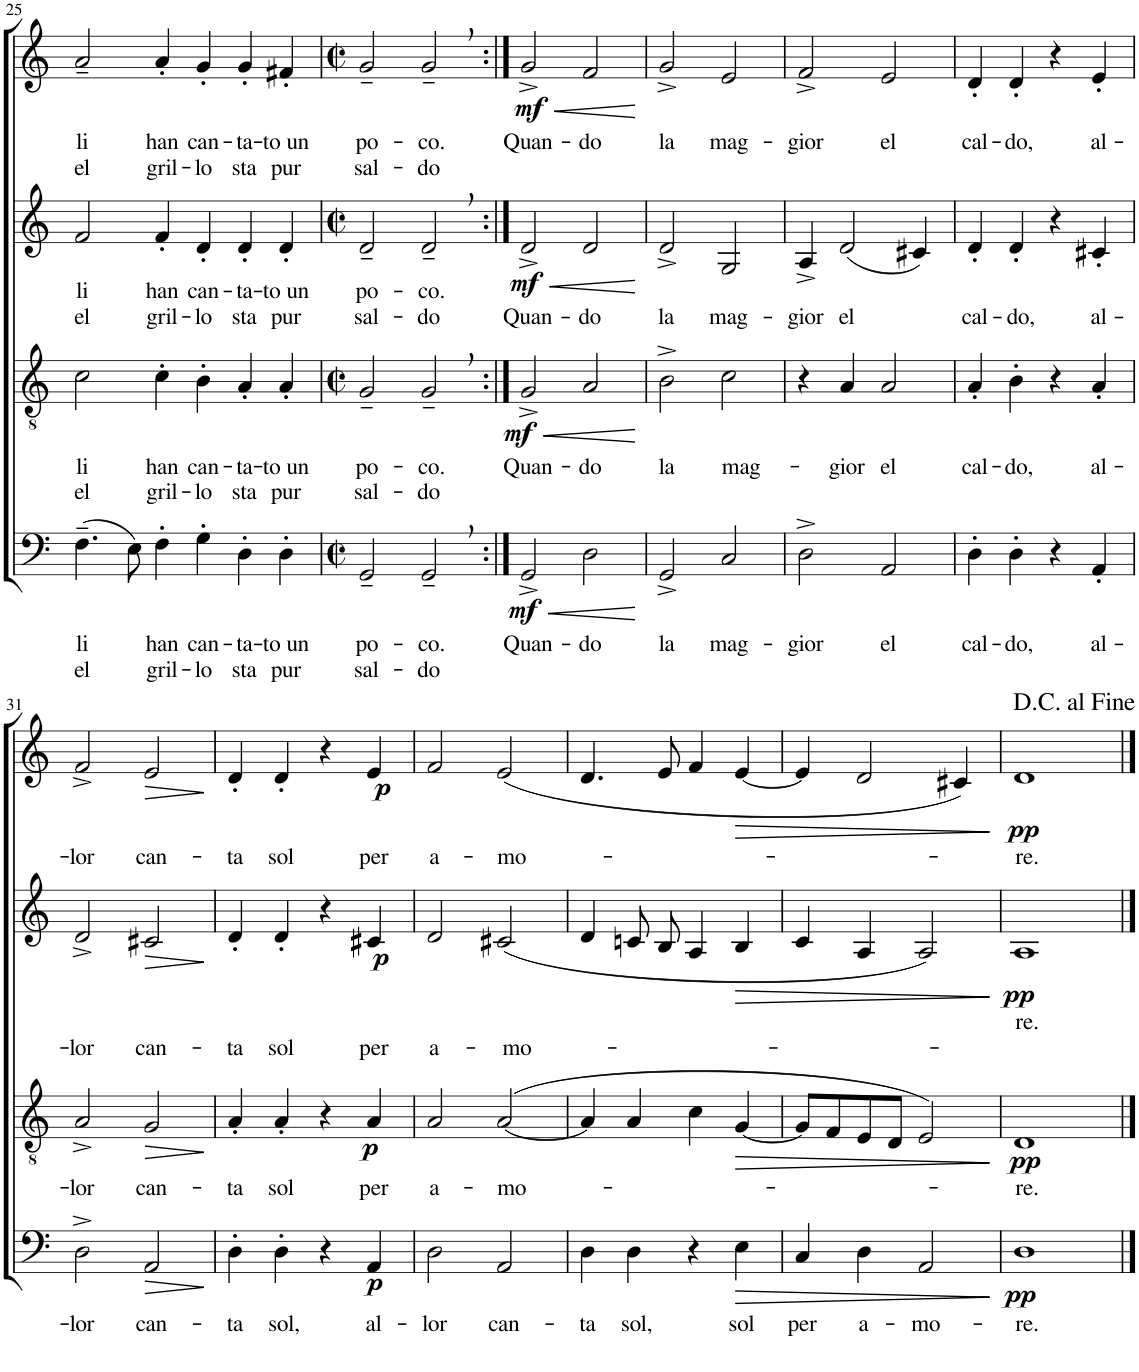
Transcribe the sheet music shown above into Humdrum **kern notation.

**kern	**text	**text	**dynam	**kern	**text	**text	**dynam	**kern	**text	**text	**dynam	**kern	**text	**text	**dynam
*part4	*part4	*part4	*part4	*part3	*part3	*part3	*part3	*part2	*part2	*part2	*part2	*part1	*part1	*part1	*part1
*staff4	*staff4	*staff4	*staff4	*staff3	*staff3	*staff3	*staff3	*staff2	*staff2	*staff2	*staff2	*staff1	*staff1	*staff1	*staff1
*I"Bassi	*	*	*	*I"Tenori	*	*	*	*I"Contralti	*	*	*	*I"Soprani	*	*	*
!!LO:PB:g=z
*clefF4	*	*	*	*clefGv2	*	*	*	*clefG2	*	*	*	*clefG2	*	*	*
*	*	*	*	*	*	*	*	*	*	*	*	*Trd1c2	*	*	*
*k[]	*	*	*	*k[]	*	*	*	*k[]	*	*	*	*k[]	*	*	*
*M3/2	*	*	*	*M3/2	*	*	*	*M3/2	*	*	*	*M3/2	*	*	*
=25	=25	=25	=25	=25	=25	=25	=25	=25	=25	=25	=25	=25	=25	=25	=25
!	!LO:LY:b	!LO:LY:b	!	!	!LO:LY:b	!LO:LY:b	!	!	!LO:LY:b	!LO:LY:b	!	!	!LO:LY:b	!LO:LY:b	!
(4.F~\	li	el	.	2c\	li	el	.	2f/	li	el	.	2a~/	li	el	.
8E\)	.	.	.	.	.	.	.	.	.	.	.	.	.	.	.
!	!LO:LY:b	!LO:LY:b	!	!	!LO:LY:b	!LO:LY:b	!	!	!LO:LY:b	!LO:LY:b	!	!	!LO:LY:b	!LO:LY:b	!
4F'\	han	gril-	.	4c'\	han	gril-	.	4f'/	han	gril-	.	4a'/	han	gril-	.
!	!LO:LY:b	!LO:LY:b	!	!	!LO:LY:b	!LO:LY:b	!	!	!LO:LY:b	!LO:LY:b	!	!	!LO:LY:b	!LO:LY:b	!
4G'\	can-	-lo	.	4B'\	can-	-lo	.	4d'/	can-	-lo	.	4g'/	can-	-lo	.
!	!LO:LY:b	!LO:LY:b	!	!	!LO:LY:b	!LO:LY:b	!	!	!LO:LY:b	!LO:LY:b	!	!	!LO:LY:b	!LO:LY:b	!
4D'\	-ta-	sta	.	4A'/	-ta-	sta	.	4d'/	-ta-	sta	.	4g'/	-ta-	sta	.
!	!LO:LY:b	!LO:LY:b	!	!	!LO:LY:b	!LO:LY:b	!	!	!LO:LY:b	!LO:LY:b	!	!	!LO:LY:b	!LO:LY:b	!
4D'\	-to un	pur	.	4A'/	-to un	pur	.	4d'/	-to un	pur	.	4f#X'/	-to un	pur	.
=26	=26	=26	=26	=26	=26	=26	=26	=26	=26	=26	=26	=26	=26	=26	=26
*M2/2	*	*	*	*M2/2	*	*	*	*M2/2	*	*	*	*M2/2	*	*	*
*met(c|)	*	*	*	*met(c|)	*	*	*	*met(c|)	*	*	*	*met(c|)	*	*	*
!	!LO:LY:b	!LO:LY:b	!	!	!LO:LY:b	!LO:LY:b	!	!	!LO:LY:b	!LO:LY:b	!	!	!LO:LY:b	!LO:LY:b	!
2GG~/	po-	sal-	.	2G~/	po-	sal-	.	2d~/	po-	sal-	.	2g~/	po-	sal-	.
!	!LO:LY:b	!LO:LY:b	!	!	!LO:LY:b	!LO:LY:b	!	!	!LO:LY:b	!LO:LY:b	!	!	!LO:LY:b	!LO:LY:b	!
2GG~,/	-co.	-do	.	2G~,/	-co.	-do	.	2d~,/	-co.	-do	.	2g~,/	-co.	-do	.
=27:|!	=27:|!	=27:|!	=27:|!	=27:|!	=27:|!	=27:|!	=27:|!	=27:|!	=27:|!	=27:|!	=27:|!	=27:|!	=27:|!	=27:|!	=27:|!
!	!LO:LY:b	!	!LO:HP:b	!	!LO:LY:b	!	!LO:HP:b	!	!LO:LY:b	!	!LO:HP:b	!	!LO:LY:b	!	!LO:HP:b
!	!	!	!LO:DY:n=1:b	!	!	!	!LO:DY:n=1:b	!	!	!	!LO:DY:n=1:b	!	!	!	!LO:DY:n=1:b
2GG^/	Quan-	.	< mf	2G^/	Quan-	.	< mf	2d^/	Quan-	.	< mf	2g^/	Quan-	.	< mf
!	!LO:LY:b	!	!	!	!LO:LY:b	!	!	!	!LO:LY:b	!	!	!	!LO:LY:b	!	!
2D\	-do	.	.	2A/	-do	.	.	2d/	-do	.	.	2f/	-do	.	.
.	.	.	[	.	.	.	[	.	.	.	[	.	.	.	[
=28	=28	=28	=28	=28	=28	=28	=28	=28	=28	=28	=28	=28	=28	=28	=28
!	!LO:LY:b	!	!	!	!LO:LY:b	!	!	!	!LO:LY:b	!	!	!	!LO:LY:b	!	!
2GG^/	la	.	.	2B^\	la	.	.	2d^/	la	.	.	2g^/	la	.	.
!	!LO:LY:b	!	!	!	!LO:LY:b	!	!	!	!LO:LY:b	!	!	!	!LO:LY:b	!	!
2C/	mag-	.	.	2c\	mag-	.	.	2G/	mag-	.	.	2e/	mag-	.	.
=29	=29	=29	=29	=29	=29	=29	=29	=29	=29	=29	=29	=29	=29	=29	=29
!	!LO:LY:b	!	!	!	!	!	!	!	!LO:LY:b	!	!	!	!LO:LY:b	!	!
2D^\	-gior	.	.	4r	.	.	.	4A^/	-gior	.	.	2f^/	-gior	.	.
!	!	!	!	!	!LO:LY:b	!	!	!	!LO:LY:b	!	!	!	!	!	!
.	.	.	.	4A/	-gior	.	.	(2d/	el	.	.	.	.	.	.
!	!LO:LY:b	!	!	!	!LO:LY:b	!	!	!	!	!	!	!	!LO:LY:b	!	!
2AA/	el	.	.	2A/	el	.	.	.	.	.	.	2e/	el	.	.
.	.	.	.	.	.	.	.	4c#X/)	.	.	.	.	.	.	.
=30	=30	=30	=30	=30	=30	=30	=30	=30	=30	=30	=30	=30	=30	=30	=30
!	!LO:LY:b	!	!	!	!LO:LY:b	!	!	!	!LO:LY:b	!	!	!	!LO:LY:b	!	!
4D'\	cal-	.	.	4A'/	cal-	.	.	4d'/	cal-	.	.	4d'/	cal-	.	.
!	!LO:LY:b	!	!	!	!LO:LY:b	!	!	!	!LO:LY:b	!	!	!	!LO:LY:b	!	!
4D'\	-do,	.	.	4B'\	-do,	.	.	4d'/	-do,	.	.	4d'/	-do,	.	.
4r	.	.	.	4r	.	.	.	4r	.	.	.	4r	.	.	.
!	!LO:LY:b	!	!	!	!LO:LY:b	!	!	!	!LO:LY:b	!	!	!	!LO:LY:b	!	!
4AA'/	al-	.	.	4A'/	al-	.	.	4c#X'/	al-	.	.	4e'/	al-	.	.
!!LO:LB:g=z
=31	=31	=31	=31	=31	=31	=31	=31	=31	=31	=31	=31	=31	=31	=31	=31
!	!LO:LY:b	!	!	!	!LO:LY:b	!	!	!	!LO:LY:b	!	!	!	!LO:LY:b	!	!
2D^\	-lor	.	.	2A^/	-lor	.	.	2d^/	-lor	.	.	2f^/	-lor	.	.
!	!LO:LY:b	!	!LO:HP:b	!	!LO:LY:b	!	!LO:HP:b	!	!LO:LY:b	!	!LO:HP:b	!	!LO:LY:b	!	!LO:HP:b
2AA/	can-	.	>	2G/	can-	.	>	2c#X/	can-	.	>	2e/	can-	.	>
.	.	.	]	.	.	.	]	.	.	.	]	.	.	.	]
=32	=32	=32	=32	=32	=32	=32	=32	=32	=32	=32	=32	=32	=32	=32	=32
!	!LO:LY:b	!	!	!	!LO:LY:b	!	!	!	!LO:LY:b	!	!	!	!LO:LY:b	!	!
4D'\	-ta	.	.	4A'/	-ta	.	.	4d'/	-ta	.	.	4d'/	-ta	.	.
!	!LO:LY:b	!	!	!	!LO:LY:b	!	!	!	!LO:LY:b	!	!	!	!LO:LY:b	!	!
4D'\	sol,	.	.	4A'/	sol	.	.	4d'/	sol	.	.	4d'/	sol	.	.
4r	.	.	.	4r	.	.	.	4r	.	.	.	4r	.	.	.
!	!LO:LY:b	!	!LO:DY:b	!	!LO:LY:b	!	!LO:DY:b	!	!LO:LY:b	!	!LO:DY:b	!	!LO:LY:b	!	!LO:DY:b
4AA/	al-	.	p	4A/	per	.	p	4c#X/	per	.	p	4e/	per	.	p
=33	=33	=33	=33	=33	=33	=33	=33	=33	=33	=33	=33	=33	=33	=33	=33
!	!LO:LY:b	!	!	!	!LO:LY:b	!	!	!	!LO:LY:b	!	!	!	!LO:LY:b	!	!
2D\	-lor	.	.	2A/	a-	.	.	2d/	a-	.	.	2f/	a-	.	.
!	!LO:LY:b	!	!	!	!LO:LY:b	!	!	!	!LO:LY:b	!	!	!	!LO:LY:b	!	!
2AA/	can-	.	.	([2A/	-mo-	.	.	(2c#X/	-mo-	.	.	(2e/	-mo-	.	.
=34	=34	=34	=34	=34	=34	=34	=34	=34	=34	=34	=34	=34	=34	=34	=34
!	!LO:LY:b	!	!	!	!	!	!	!	!	!	!	!	!	!	!
4D\	-ta	.	.	4A/]	.	.	.	4d/	.	.	.	4.d/	.	.	.
!	!LO:LY:b	!	!	!	!	!	!	!	!	!	!	!	!	!	!
4D\	sol,	.	.	4A/	.	.	.	8cn/L	.	.	.	.	.	.	.
.	.	.	.	.	.	.	.	8B/J	.	.	.	8e/	.	.	.
4r	.	.	.	4c\	.	.	.	4A/	.	.	.	4f/	.	.	.
!	!LO:LY:b	!	!LO:HP:b	!	!	!	!LO:HP:b	!	!	!	!LO:HP:b	!	!	!	!LO:HP:b
4E\	sol	.	>	[4G/	.	.	>	4B/	.	.	>	[4e/	.	.	>
=35	=35	=35	=35	=35	=35	=35	=35	=35	=35	=35	=35	=35	=35	=35	=35
!	!LO:LY:b	!	!	!	!	!	!	!	!	!	!	!	!	!	!
4C/	per	.	.	8G/L]	.	.	.	4c/	.	.	.	4e/]	.	.	.
.	.	.	.	8F/	.	.	.	.	.	.	.	.	.	.	.
!	!LO:LY:b	!	!	!	!	!	!	!	!	!	!	!	!	!	!
4D\	a-	.	.	8E/	.	.	.	4A/	.	.	.	2d/	.	.	.
.	.	.	.	8D/J	.	.	.	.	.	.	.	.	.	.	.
!	!LO:LY:b	!	!	!	!	!	!	!	!	!	!	!	!	!	!
2AA/	-mo-	.	.	2E/)	.	.	.	2A/)	.	.	.	.	.	.	.
.	.	.	.	.	.	.	.	.	.	.	.	4c#X/)	.	.	.
.	.	.	]	.	.	.	]	.	.	.	]	.	.	.	]
=36	=36	=36	=36	=36	=36	=36	=36	=36	=36	=36	=36	=36	=36	=36	=36
!	!LO:LY:b	!	!LO:DY:b	!	!LO:LY:b	!	!LO:DY:b	!	!LO:LY:b	!	!LO:DY:b	!	!LO:LY:b	!	!LO:DY:b
1D	-re.	.	pp	1D	-re.	.	pp	1A	-re.	.	pp	1d	-re.	.	pp
==	==	==	==	==	==	==	==	==	==	==	==	==	==	==	==
*-	*-	*-	*-	*-	*-	*-	*-	*-	*-	*-	*-	*-	*-	*-	*-
